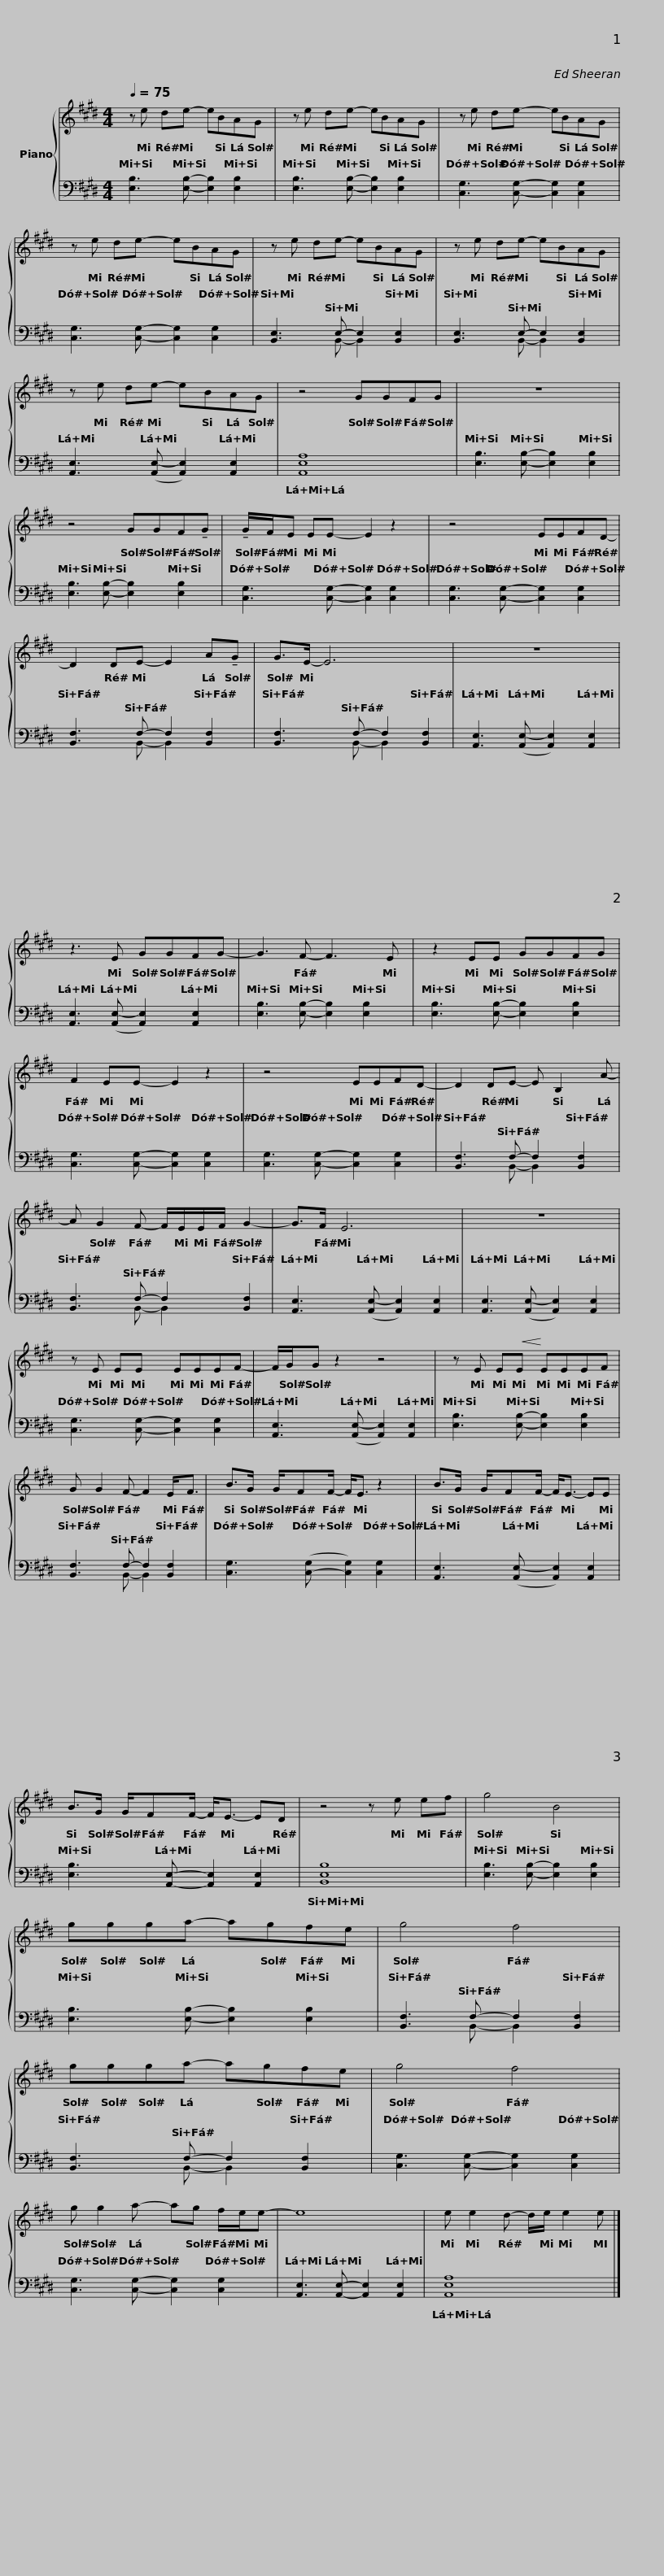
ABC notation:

X:1
%%score { 1 | ( 2 3 4 ) }
L:1/8
Q:1/4=75
M:4/4
I:linebreak $
K:E
V:1 treble
V:2 bass
V:3 bass
V:4 bass
V:1
 z e de- eBAG | z e de- eBAG | z e de- eBAG |$ z e de- eBAG | z e de- eBAG | %5
 z e de- eBAG |$ z e de- eBAG | z4 GGFG | z8 |$ z4 GGF!tenuto!G | %10
 !tenuto!G/F/E EE- E2 z2 |$ z4 EEFD- | D2 DE- E2 A!tenuto!G | G>E- E6 |$ z8 | %15
 z3 E GGFG- | G3 F- F3 E |$ z2 EE GGFG | F2 EE- E2 z2 |$ z4 EEFD- | %20
 D2 DE- E B,2 A- | A G2 F- F/E/E/F/ G2- |$ G>F E6 | z8 | z E EE EEEF- |$ %25
 F/G/G z2 z4 | z E E!<(!E!<)! EEEF | G G2 F- F2 E<F |$ B>G G/FF/- F<E z2 | B>G G/FF/- F<E- EE |$ %30
 B>G G/FF/- F<E- ED | z4 z e ef | g4 B4 |$ ggga- agfe | g4 f4 | %35
 ggga- agfe |$ g4 f4 | g g2 a- ag f/e/e- | e8 |$ e e2 d- d/e/ e2 e |] %40
V:2
 [E,B,]3 [E,B,]- [E,B,]2 [E,B,]2 | [E,B,]3 [E,B,]- [E,B,]2 [E,B,]2 | [C,G,]3 [C,G,]- [C,G,]2 [C,G,]2 |$ [C,G,]3 [C,G,]- [C,G,]2 [C,G,]2 | [B,,E,]3 E,- E,2 [B,,E,]2 | %5
 [B,,E,]3 E,- E,2 [B,,E,]2 |$ [A,,E,]3 ([A,,E,-] [A,,E,]2) [A,,E,]2 | A,8 | [E,B,]3 [E,B,]- [E,B,]2 [E,B,]2 |$ [E,B,]3 [E,B,]- [E,B,]2 [E,B,]2 | %10
 [C,G,]3 [C,G,]- [C,G,]2 [C,G,]2 |$ [C,G,]3 [C,G,]- [C,G,]2 [C,G,]2 | [B,,F,]3 F,- F,2 [B,,F,]2 | [B,,F,]3 F,- F,2 [B,,F,]2 |$ [A,,E,]3 ([A,,E,-] [A,,E,]2) [A,,E,]2 | %15
 [A,,E,]3 ([A,,E,-] [A,,E,]2) [A,,E,]2 | [E,B,]3 [E,B,]- [E,B,]2 [E,B,]2 |$ [E,B,]3 [E,B,]- [E,B,]2 [E,B,]2 | [C,G,]3 [C,G,]- [C,G,]2 [C,G,]2 |$ [C,G,]3 [C,G,]- [C,G,]2 [C,G,]2 | %20
 [B,,F,]3 F,- F,2 [B,,F,]2 | [B,,F,]3 F,- F,2 [B,,F,]2 |$ [A,,E,]3 ([A,,E,-] [A,,E,]2) [A,,E,]2 | [A,,E,]3 ([A,,E,-] [A,,E,]2) [A,,E,]2 | [C,G,]3 [C,G,]- [C,G,]2 [C,G,]2 |$ %25
 [A,,E,]3 ([A,,E,-] [A,,E,]2) [A,,E,]2 | [E,B,]3 [E,B,]- [E,B,]2 [E,B,]2 | [B,,F,]3 F,- F,2 [B,,F,]2 |$ [C,G,]3 ([C,-G,] [C,G,]2) [C,G,]2 | [A,,E,]3 ([A,,E,-] [A,,E,]2) [A,,E,]2 |$ %30
 [E,B,]3 [A,,E,]- [A,,E,]2 [A,,E,]2 | B,8 | [E,B,]3 [E,B,]- [E,B,]2 [E,B,]2 |$ [E,B,]3 [E,B,]- [E,B,]2 [E,B,]2 | [B,,F,]3 F,- F,2 [B,,F,]2 | %35
 [B,,F,]3 F,- F,2 [B,,F,]2 |$ [C,G,]3 [C,G,]- [C,G,]2 [C,G,]2 | [C,G,]3 [C,G,]- [C,G,]2 [C,G,]2 | [A,,E,]3 [A,,E,]- [A,,E,]2 [A,,E,]2 |$ A,8 |] %40
V:3
 x8 | x8 | x8 |$ x8 | x3 B,,- B,,2 x2 | %5
 x3 B,,- B,,2 x2 |$ x8 | E,8 | x8 |$ x8 | %10
 x8 |$ x8 | x3 B,,- B,,2 x2 | x3 B,,- B,,2 x2 |$ x8 | %15
 x8 | x8 |$ x8 | x8 |$ x8 | %20
 x3 B,,- B,,2 x2 | x3 B,,- B,,2 x2 |$ x8 | x8 | x8 |$ %25
 x8 | x8 | x3 B,,- B,,2 x2 |$ x8 | x8 |$ %30
 x8 | E,8 | x8 |$ x8 | x3 B,,- B,,2 x2 | %35
 x3 B,,- B,,2 x2 |$ x8 | x8 | x8 |$ E,8 |] %40
V:4
 x8 | x8 | x8 |$ x8 | x8 | %5
 x8 |$ x8 | A,,8 | x8 |$ x8 | %10
 x8 |$ x8 | x8 | x8 |$ x8 | %15
 x8 | x8 |$ x8 | x8 |$ x8 | %20
 x8 | x8 |$ x8 | x8 | x8 |$ %25
 x8 | x8 | x8 |$ x8 | x8 |$ %30
 x8 | B,,8 | x8 |$ x8 | x8 | %35
 x8 |$ x8 | x8 | x8 |$ A,,8 |] %40
